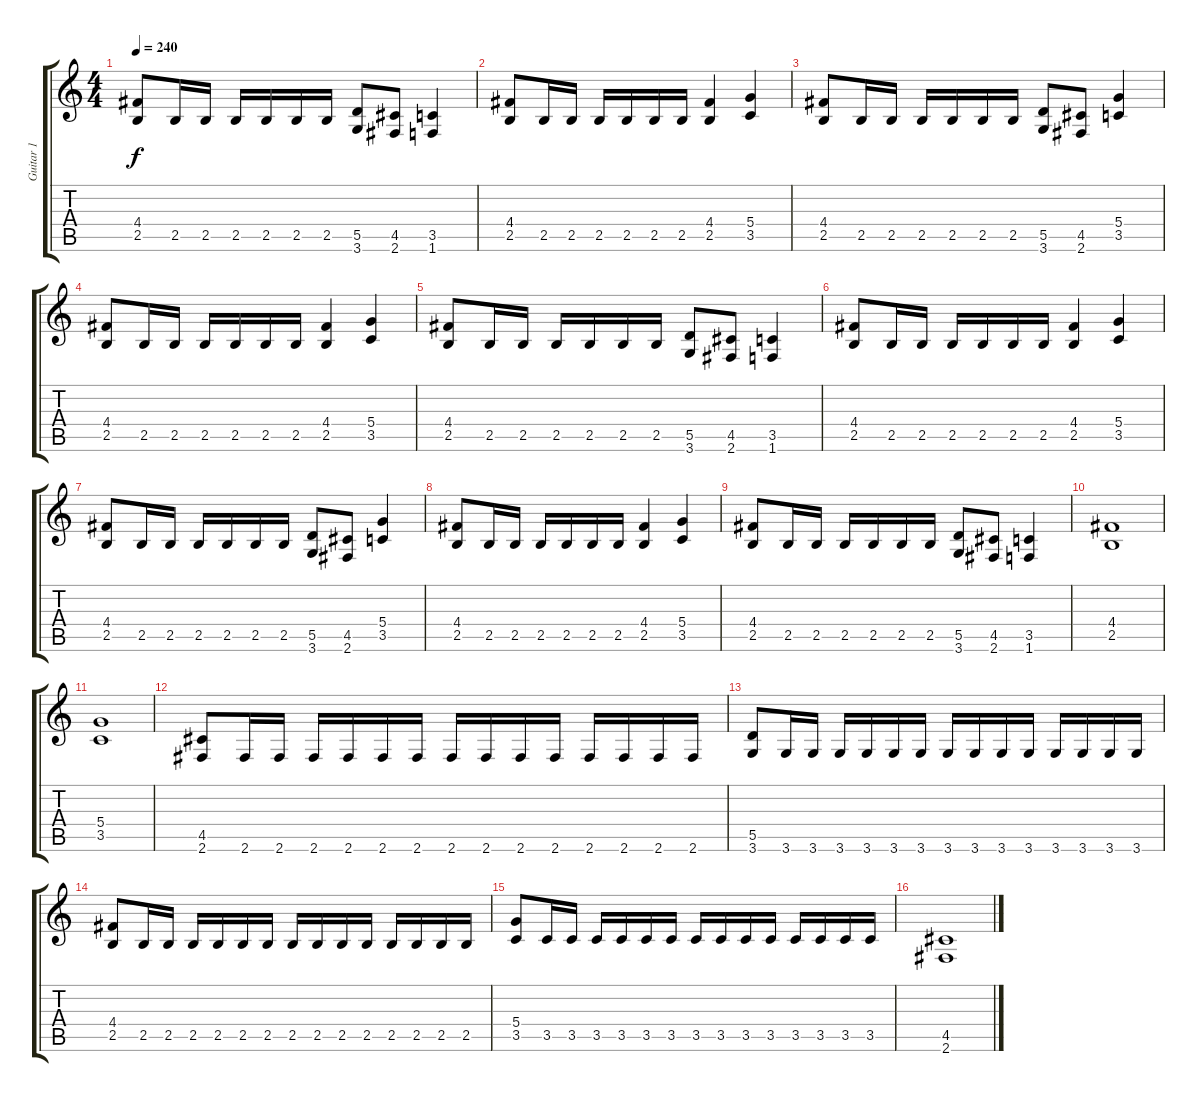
\track ("Guitar 1" "Guitar 1") {instrument distortionguitar}
\staff {score tabs}
\tuning (E4 B3 G3 D3 A2 E2) {hide}
\ts (4 4)
\tempo 240
\clef g2
\ks c
(4.4 2.5).8{dy f} 2.5.16 2.5.16 2.5.16 2.5.16 2.5.16 2.5.16 (5.5 3.6).8 (4.5 2.6).8 (3.5 1.6).4 |
(4.4 2.5).8 2.5.16 2.5.16 2.5.16 2.5.16 2.5.16 2.5.16 (4.4 2.5).4 (5.4 3.5).4 |
(4.4 2.5).8 2.5.16 2.5.16 2.5.16 2.5.16 2.5.16 2.5.16 (5.5 3.6).8 (4.5 2.6).8 (5.4 3.5).4 |
(4.4 2.5).8 2.5.16 2.5.16 2.5.16 2.5.16 2.5.16 2.5.16 (4.4 2.5).4 (5.4 3.5).4 |
(4.4 2.5).8 2.5.16 2.5.16 2.5.16 2.5.16 2.5.16 2.5.16 (5.5 3.6).8 (4.5 2.6).8 (3.5 1.6).4 |
(4.4 2.5).8 2.5.16 2.5.16 2.5.16 2.5.16 2.5.16 2.5.16 (4.4 2.5).4 (5.4 3.5).4 |
(4.4 2.5).8 2.5.16 2.5.16 2.5.16 2.5.16 2.5.16 2.5.16 (5.5 3.6).8 (4.5 2.6).8 (5.4 3.5).4 |
(4.4 2.5).8 2.5.16 2.5.16 2.5.16 2.5.16 2.5.16 2.5.16 (4.4 2.5).4 (5.4 3.5).4 |
(4.4 2.5).8 2.5.16 2.5.16 2.5.16 2.5.16 2.5.16 2.5.16 (5.5 3.6).8 (4.5 2.6).8 (3.5 1.6).4 |
(4.4 2.5).1 |
(5.4 3.5).1 |
(4.5 2.6).8 2.6.16 2.6.16 2.6.16 2.6.16 2.6.16 2.6.16 2.6.16 2.6.16 2.6.16 2.6.16 2.6.16 2.6.16 2.6.16 2.6.16 |
(5.5 3.6).8 3.6.16 3.6.16 3.6.16 3.6.16 3.6.16 3.6.16 3.6.16 3.6.16 3.6.16 3.6.16 3.6.16 3.6.16 3.6.16 3.6.16 |
(4.4 2.5).8 2.5.16 2.5.16 2.5.16 2.5.16 2.5.16 2.5.16 2.5.16 2.5.16 2.5.16 2.5.16 2.5.16 2.5.16 2.5.16 2.5.16 |
(5.4 3.5).8 3.5.16 3.5.16 3.5.16 3.5.16 3.5.16 3.5.16 3.5.16 3.5.16 3.5.16 3.5.16 3.5.16 3.5.16 3.5.16 3.5.16 |
(4.5 2.6).1
